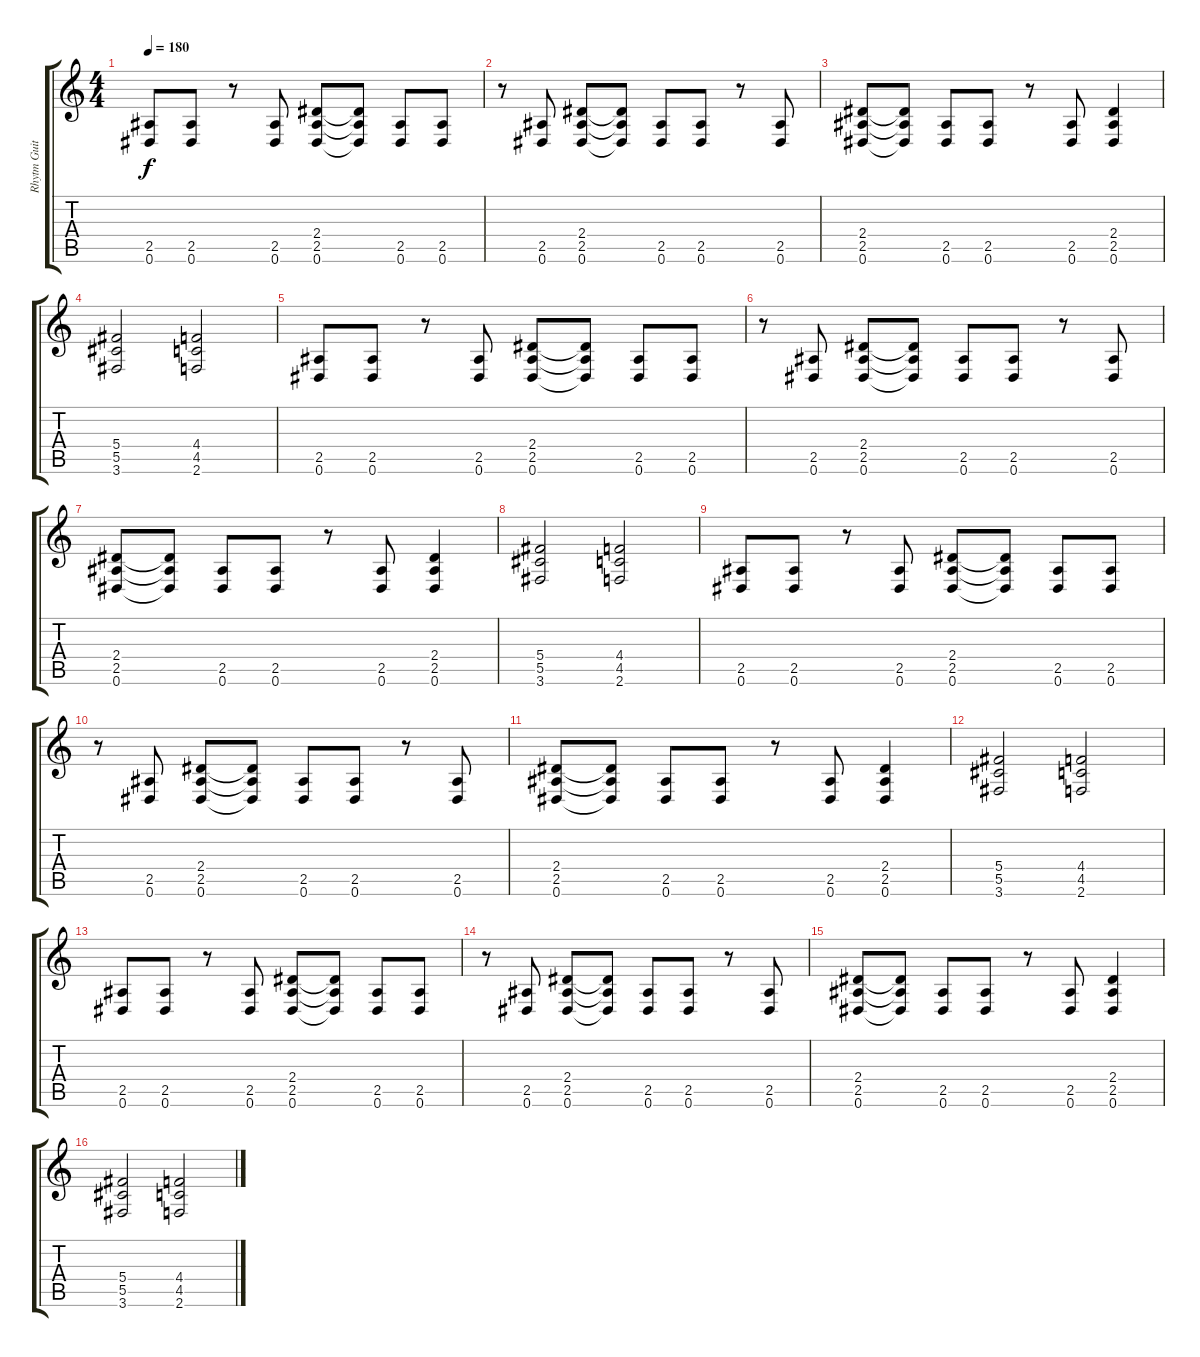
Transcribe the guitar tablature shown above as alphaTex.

\track ("Rhytm Guitar" "Rhytm Guit") {instrument distortionguitar}
\staff {score tabs}
\tuning (Eb4 Bb3 Gb3 Db3 Ab2 Eb2) {hide}
\ts (4 4)
\tempo 180
\clef g2
\ks c
(2.5 0.6).8{dy f} (2.5 0.6).8 r.8 (2.5 0.6).8 (2.4 2.5 0.6).8 (2.4{t} 2.5{t} 0.6{t}).8 (2.5 0.6).8 (2.5 0.6).8 |
r.8 (2.5 0.6).8 (2.4 2.5 0.6).8 (2.4{t} 2.5{t} 0.6{t}).8 (2.5 0.6).8 (2.5 0.6).8 r.8 (2.5 0.6).8 |
(2.4 2.5 0.6).8 (2.4{t} 2.5{t} 0.6{t}).8 (2.5 0.6).8 (2.5 0.6).8 r.8 (2.5 0.6).8 (2.4 2.5 0.6).4 |
(5.4 5.5 3.6).2 (4.4 4.5 2.6).2 |
(2.5 0.6).8 (2.5 0.6).8 r.8 (2.5 0.6).8 (2.4 2.5 0.6).8 (2.4{t} 2.5{t} 0.6{t}).8 (2.5 0.6).8 (2.5 0.6).8 |
r.8 (2.5 0.6).8 (2.4 2.5 0.6).8 (2.4{t} 2.5{t} 0.6{t}).8 (2.5 0.6).8 (2.5 0.6).8 r.8 (2.5 0.6).8 |
(2.4 2.5 0.6).8 (2.4{t} 2.5{t} 0.6{t}).8 (2.5 0.6).8 (2.5 0.6).8 r.8 (2.5 0.6).8 (2.4 2.5 0.6).4 |
(5.4 5.5 3.6).2 (4.4 4.5 2.6).2 |
(2.5 0.6).8 (2.5 0.6).8 r.8 (2.5 0.6).8 (2.4 2.5 0.6).8 (2.4{t} 2.5{t} 0.6{t}).8 (2.5 0.6).8 (2.5 0.6).8 |
r.8 (2.5 0.6).8 (2.4 2.5 0.6).8 (2.4{t} 2.5{t} 0.6{t}).8 (2.5 0.6).8 (2.5 0.6).8 r.8 (2.5 0.6).8 |
(2.4 2.5 0.6).8 (2.4{t} 2.5{t} 0.6{t}).8 (2.5 0.6).8 (2.5 0.6).8 r.8 (2.5 0.6).8 (2.4 2.5 0.6).4 |
(5.4 5.5 3.6).2 (4.4 4.5 2.6).2 |
(2.5 0.6).8 (2.5 0.6).8 r.8 (2.5 0.6).8 (2.4 2.5 0.6).8 (2.4{t} 2.5{t} 0.6{t}).8 (2.5 0.6).8 (2.5 0.6).8 |
r.8 (2.5 0.6).8 (2.4 2.5 0.6).8 (2.4{t} 2.5{t} 0.6{t}).8 (2.5 0.6).8 (2.5 0.6).8 r.8 (2.5 0.6).8 |
(2.4 2.5 0.6).8 (2.4{t} 2.5{t} 0.6{t}).8 (2.5 0.6).8 (2.5 0.6).8 r.8 (2.5 0.6).8 (2.4 2.5 0.6).4 |
(5.4 5.5 3.6).2 (4.4 4.5 2.6).2
